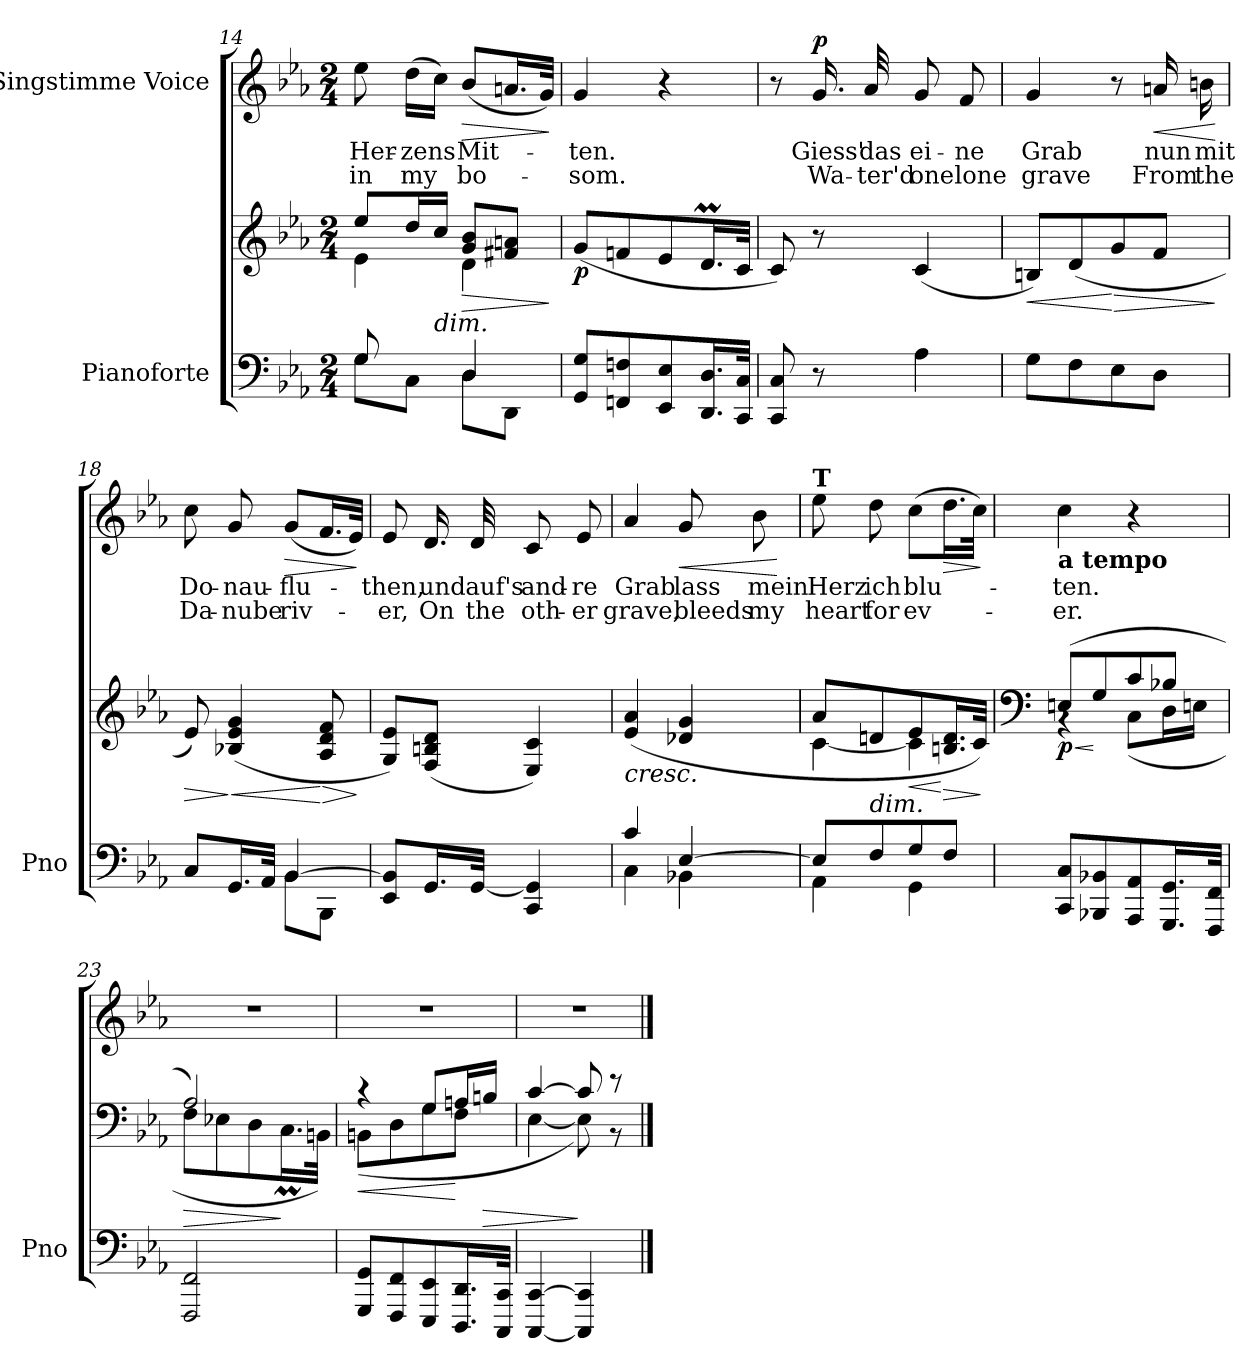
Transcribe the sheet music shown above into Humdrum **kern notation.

**kern	**kern	**dynam	**kern	**text	**text	**dynam
*part2	*part2	*part2	*part1	*part1	*part1	*part1
*staff3	*staff2	*staff2/3	*staff1	*staff1	*staff1	*staff1
*I"Pianoforte	*	*	*I"Singstimme Voice	*	*	*
*I'Pno	*	*	*	*	*	*
!!LO:LB:g=z
*clefF4	*clefG2	*	*clefG2	*	*	*
*k[b-e-a-]	*k[b-e-a-]	*	*k[b-e-a-]	*	*	*
*M2/4	*M2/4	*	*M2/4	*	*	*
=14	=14	=14	=14	=14	=14	=14
*^	*^	*	*	*	*	*
*	*	*	*^	*	*	*	*	*
!	!	!	!	!	!	!	!LO:LY:b	!LO:LY:b	!
8G\L	8G/L	8ee-/L	4e-\	8ryy	.	8ee-\	Her-	-in	.
!	!	!	!	!	!	!	!LO:LY:b	!LO:LY:b	!
8C\J	8ryy	16dd/L	.	8a-\J	.	(>16dd\LL	-zens	my	.
!	!	!LO:TX:b:i:t=dim.	!	!	!	!	!	!	!
.	.	16cc/JJ	.	.	.	16cc\JJ)	.	.	.
!	!	!	!	!	!LO:HP:b	!	!LO:LY:b	!LO:LY:b	!LO:HP:b
8D\L	4D/	8g/ 8b-/L	4d\	4ryy	>	(<8b-/L	Mit-	bo-	>
8DD\J	.	8f#X/ 8an/J	.	.	.	16.an/L	.	.	.
.	.	.	.	.	.	32g/JJk)	.	.	.
*v	*v	*	*	*	*	*	*	*	*
*	*v	*v	*v	*	*	*	*	*
.	.	]	.	.	.	]
=15	=15	=15	=15	=15	=15	=15
!	!	!LO:DY:b	!	!LO:LY:b	!LO:LY:b	!
8GG/ 8G/L	(<8g/L	p	4g/	-ten.	-som.	.
8FFn/ 8Fn/	8fn/	.	.	.	.	.
8EE-/ 8E-/	8e-/	.	4r	.	.	.
16.DD/ 16.D/L	16.dm/L	.	.	.	.	.
32CC/ 32C/JJk	32c/JJk	.	.	.	.	.
=16	=16	=16	=16	=16	=16	=16
8CC/ 8C/	8c/)	.	8r	.	.	.
!	!	!	!	!LO:LY:b	!LO:LY:b	!LO:DY:a
8r	8r	.	16.g/	Giess'	Wa-	p
!	!	!	!	!LO:LY:b	!LO:LY:b	!
.	.	.	32a-/	das	-ter'd	.
!	!	!	!	!LO:LY:b	!LO:LY:b	!
4A-\	(<4c/	.	8g/	ei-	one	.
!	!	!	!	!LO:LY:b	!LO:LY:b	!
.	.	.	8f/	-ne	lone	.
=17	=17	=17	=17	=17	=17	=17
!	!	!LO:HP:b	!	!LO:LY:b	!LO:LY:b	!
8G\L	8Bn/L)	<	4g/	Grab	grave	.
8F\	(<8d/	.	.	.	.	.
!	!	!LO:HP:n=1:b	!	!	!	!
8E-\	8g/	[ >	8r	.	.	.
!	!	!	!	!LO:LY:b	!LO:LY:b	!LO:HP:b
8D\J	8f/J	.	16an/	nun	From	<
!	!	!	!	!LO:LY:b	!LO:LY:b	!
.	.	.	16bn\	mit	the	.
.	.	]	.	.	.	[
!!LO:LB:g=z
=18	=18	=18	=18	=18	=18	=18
*^	*	*	*	*	*	*
!	!	!	!LO:HP:b	!	!LO:LY:b	!LO:LY:b	!
8C/L	4ryy	8e-/)	>	8cc\	Do-	Da-	.
!	!	!	!LO:HP:n=1:b	!	!LO:LY:b	!LO:LY:b	!
16.GG/L	.	(>4B-X/ 4e-/ 4g/	] <	8g/	-nau-	-nube	.
32AA-/JJk	.	.	.	.	.	.	.
!	!	!	!	!	!LO:LY:b	!LO:LY:b	!LO:HP:b
[4BB-/	8BB-\L	.	.	(<8g/L	-flu-	riv-	>
!	!	!	!LO:HP:n=1:b	!	!	!	!
.	8BBB-\J	8A-/ 8d/ 8f/	[ >	16.f/L	.	.	.
.	.	.	.	32e-/JJk)	.	.	.
*v	*v	*	*	*	*	*	*
.	.	]	.	.	.	]
=19	=19	=19	=19	=19	=19	=19
!	!	!	!	!LO:LY:b	!LO:LY:b	!
8EE-/ 8BB-/]L	8G/ 8e-/L)	.	8e-/	-then,	-er,	.
!	!	!	!	!LO:LY:b	!LO:LY:b	!
16.GG/L	(>8F/ 8Bn/ 8d/J	.	16.d/	und	On	.
!	!	!	!	!LO:LY:b	!LO:LY:b	!
[32GG/JJk	.	.	32d/	auf's	the	.
!	!	!	!	!LO:LY:b	!LO:LY:b	!
4CC/ 4GG/]	4E-/ 4c/)	.	8c/	and-	oth-	.
!	!	!	!	!LO:LY:b	!LO:LY:b	!
.	.	.	8e-/	-re	-er	.
=20	=20	=20	=20	=20	=20	=20
*^	*	*	*	*	*	*
!	!	!LO:TX:b:i:t=cresc.	!	!	!	!	!
!	!	!	!	!	!LO:LY:b	!LO:LY:b	!
4c/	4C\	(>4e-/ 4a-/	.	4a-/	Grab	grave,	.
!	!	!	!	!	!LO:LY:b	!LO:LY:b	!LO:HP:b
[4E-/	4BB-X\	4d-X/ 4g/	.	8g/	lass	bleeds	<
!	!	!	!	!	!LO:LY:b	!LO:LY:b	!
.	.	.	.	8b-\	mein	my	.
*v	*v	*	*	*	*	*	*
.	.	.	.	.	.	[
=21	=21	=21	=21	=21	=21	=21
*^	*^	*	*	*	*	*
!	!	!	!	!	!LO:TX:a:B:t=T	!	!	!
!	!	!	!	!	!	!LO:LY:b	!LO:LY:b	!
8E-/L]	4AA-\	8a-/L	[4c\	.	8ee-\	Herz	heart	.
!	!	!LO:TX:b:i:t=dim.	!	!	!	!	!	!
!	!	!	!	!	!	!LO:LY:b	!LO:LY:b	!
8F/	.	8dn/	.	.	8dd\	ich	for	.
!	!	!	!	!LO:HP:b	!	!LO:LY:b	!LO:LY:b	!
8G/	4GG\	8e-/	4c\]	<	(>8cc\L	blu-	ev-	.
!	!	!	!	!LO:HP:n=1:b	!	!	!	!LO:HP:b
8F/J	.	16.Bn/ 16.d/L	.	[ >	16.dd\L	.	.	>
.	.	32c/JJk)	.	.	32cc\JJk)	.	.	.
*v	*v	*	*	*	*	*	*	*
*	*v	*v	*	*	*	*	*
.	.	]	.	.	.	]
!!LO:PB:g=z
=22	=22	=22	=22	=22	=22	=22
*	*clefF4	*	*	*	*	*
!	!	!	!LO:TX:b:B:t=a tempo	!	!	!
!	!	!LO:HP:b	!	!LO:LY:b	!LO:LY:b	!
*	*^	*	*	*	*	*
!	!	!	!LO:DY:n=1:b	!	!	!	!
8CC/ 8C/L	(>8En/L	4rBB	< p	4cc\	ten.	er.	.
8BBB-X/ 8BB-X/	8G/	.	[	.	.	.	.
8AAA-/ 8AA-/	8c/	(<8C\L	.	4r	.	.	.
16.GGG/ 16.GG/L	8B-X/J	16D\L	.	.	.	.	.
.	.	16En\JJ	.	.	.	.	.
32FFF/ 32FF/JJk	.	.	.	.	.	.	.
=23	=23	=23	=23	=23	=23	=23	=23
!	!	!	!LO:HP:b	!	!	!	!
2FFF/ 2FF/	2A-/)	8F\L	>	2r	.	.	.
.	.	8E-X\	.	.	.	.	.
.	.	8D\	.	.	.	.	.
.	.	16.CM\L	]	.	.	.	.
.	.	32BBn\JJk)	.	.	.	.	.
=24	=24	=24	=24	=24	=24	=24	=24
!	!	!	!LO:HP:b	!	!	!	!
8GGG/ 8GG/L	4r	(<8BBn\L	<	2r	.	.	.
8FFF/ 8FF/	.	8D\	.	.	.	.	.
8EEE-/ 8EE-/	8G/L	8G\	.	.	.	.	.
16.DDD/ 16.DD/L	16An/L	8F\J	[	.	.	.	.
!	!	!	!LO:HP:b	!	!	!	!
.	16Bn/JJ	.	>	.	.	.	.
32CCC/ 32CC/JJk	.	.	.	.	.	.	.
=25	=25	=25	=25	=25	=25	=25	=25
[4CCC/ [4CC/	[4c/	[4E-\	.	2r	.	.	.
4CCC/] 4CC/]	8c/]	8E-\])	]	.	.	.	.
.	8r	8r	.	.	.	.	.
*	*v	*v	*	*	*	*	*
==	==	==	==	==	==	==
*-	*-	*-	*-	*-	*-	*-
